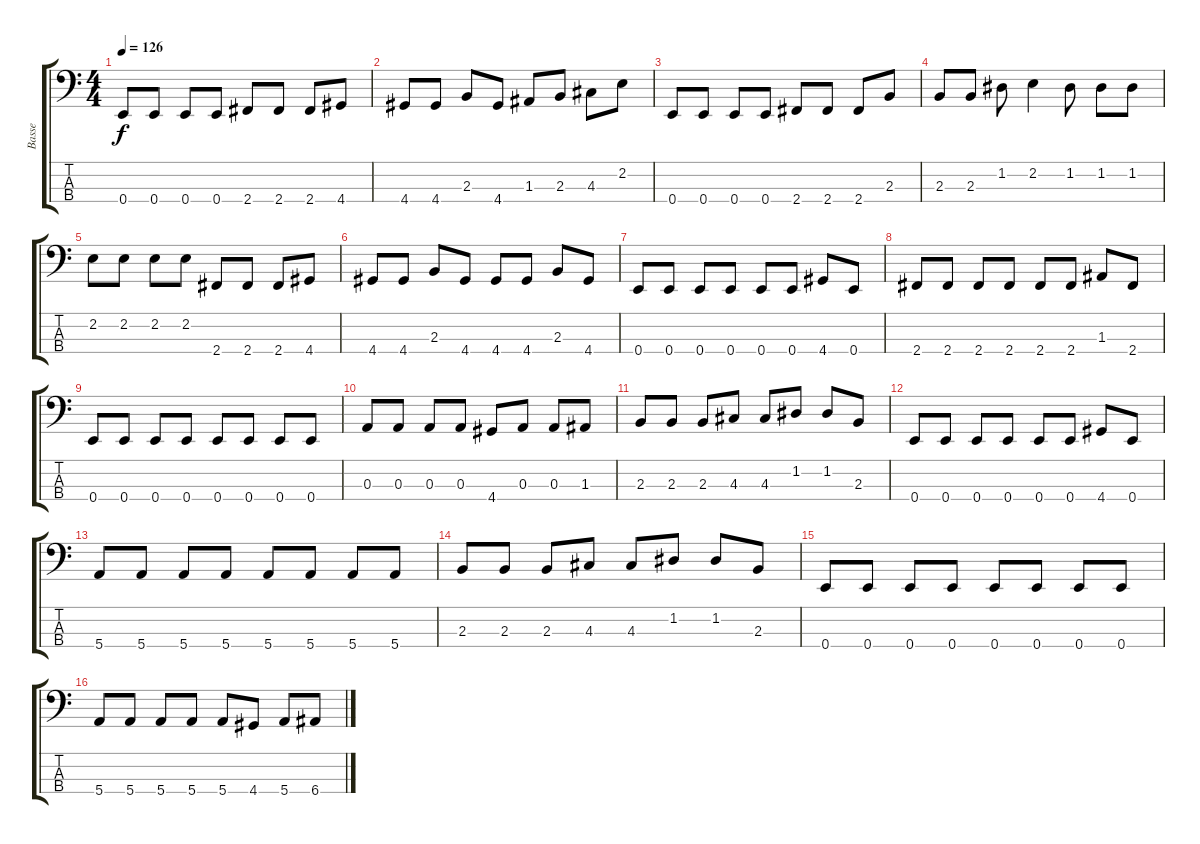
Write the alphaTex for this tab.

\track ("Basse" "Basse") {instrument electricbasspick}
\staff {score tabs}
\tuning (G2 D2 A1 E1) {hide}
\ts (4 4)
\tempo 126
\clef f4
\ks c
0.4.8{dy f} 0.4.8 0.4.8 0.4.8 2.4.8 2.4.8 2.4.8 4.4.8 |
4.4.8 4.4.8 2.3.8 4.4.8 1.3.8 2.3.8 4.3.8 2.2.8 |
0.4.8 0.4.8 0.4.8 0.4.8 2.4.8 2.4.8 2.4.8 2.3.8 |
2.3.8 2.3.8 1.2.8 2.2.4 1.2.8 1.2.8 1.2.8 |
2.2.8 2.2.8 2.2.8 2.2.8 2.4.8 2.4.8 2.4.8 4.4.8 |
4.4.8 4.4.8 2.3.8 4.4.8 4.4.8 4.4.8 2.3.8 4.4.8 |
0.4.8 0.4.8 0.4.8 0.4.8 0.4.8 0.4.8 4.4.8 0.4.8 |
2.4.8 2.4.8 2.4.8 2.4.8 2.4.8 2.4.8 1.3.8 2.4.8 |
0.4.8 0.4.8 0.4.8 0.4.8 0.4.8 0.4.8 0.4.8 0.4.8 |
0.3.8 0.3.8 0.3.8 0.3.8 4.4.8 0.3.8 0.3.8 1.3.8 |
2.3.8 2.3.8 2.3.8 4.3.8 4.3.8 1.2.8 1.2.8 2.3.8 |
0.4.8 0.4.8 0.4.8 0.4.8 0.4.8 0.4.8 4.4.8 0.4.8 |
5.4.8 5.4.8 5.4.8 5.4.8 5.4.8 5.4.8 5.4.8 5.4.8 |
2.3.8 2.3.8 2.3.8 4.3.8 4.3.8 1.2.8 1.2.8 2.3.8 |
0.4.8 0.4.8 0.4.8 0.4.8 0.4.8 0.4.8 0.4.8 0.4.8 |
5.4.8 5.4.8 5.4.8 5.4.8 5.4.8 4.4.8 5.4.8 6.4.8
